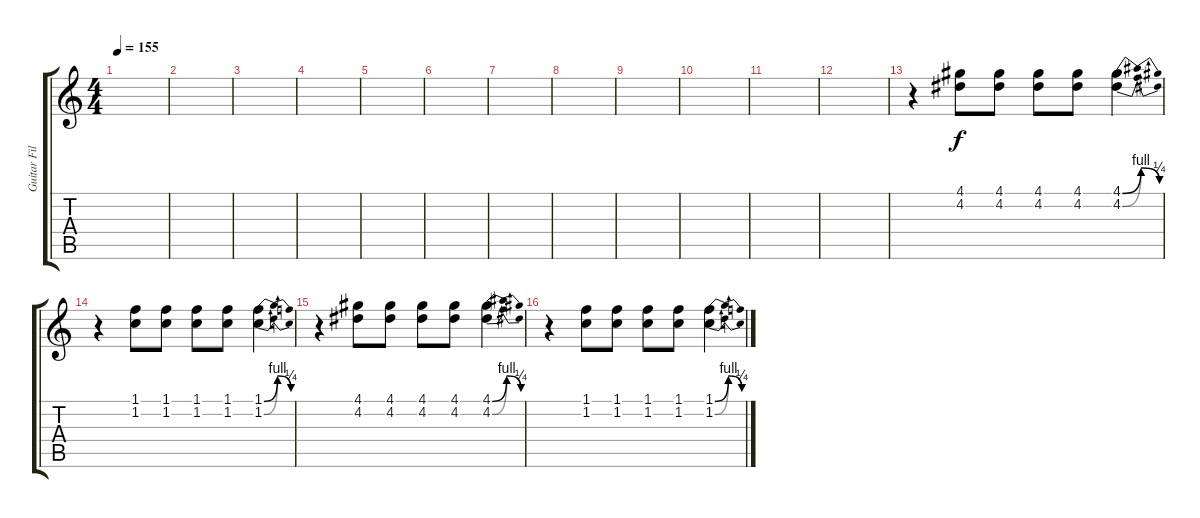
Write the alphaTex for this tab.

\track ("Guitar Fills" "Guitar Fil") {instrument overdrivenguitar}
\staff {score tabs}
\tuning (E4 B3 G3 D3 A2 E2) {hide}
\ts (4 4)
\tempo 155
\clef g2
\ks c
|
|
|
|
|
|
|
|
|
|
|
|
r.4 (4.1 4.2).8 (4.1 4.2).8 (4.1 4.2).8 (4.1 4.2).8 (4.1{be (bendrelease 0 0 30 4 30 4 60 1)} 4.2{be (bendrelease 0 0 30 4 30 4 60 1)}).4 |
r.4 (1.1 1.2).8 (1.1 1.2).8 (1.1 1.2).8 (1.1 1.2).8 (1.1{be (bendrelease 0 0 30 4 30 4 60 1)} 1.2{be (bendrelease 0 0 30 4 30 4 60 1)}).4 |
r.4 (4.1 4.2).8 (4.1 4.2).8 (4.1 4.2).8 (4.1 4.2).8 (4.1{be (bendrelease 0 0 30 4 30 4 60 1)} 4.2{be (bendrelease 0 0 30 4 30 4 60 1)}).4 |
r.4 (1.1 1.2).8 (1.1 1.2).8 (1.1 1.2).8 (1.1 1.2).8 (1.1{be (bendrelease 0 0 30 4 30 4 60 1)} 1.2{be (bendrelease 0 0 30 4 30 4 60 1)}).4
